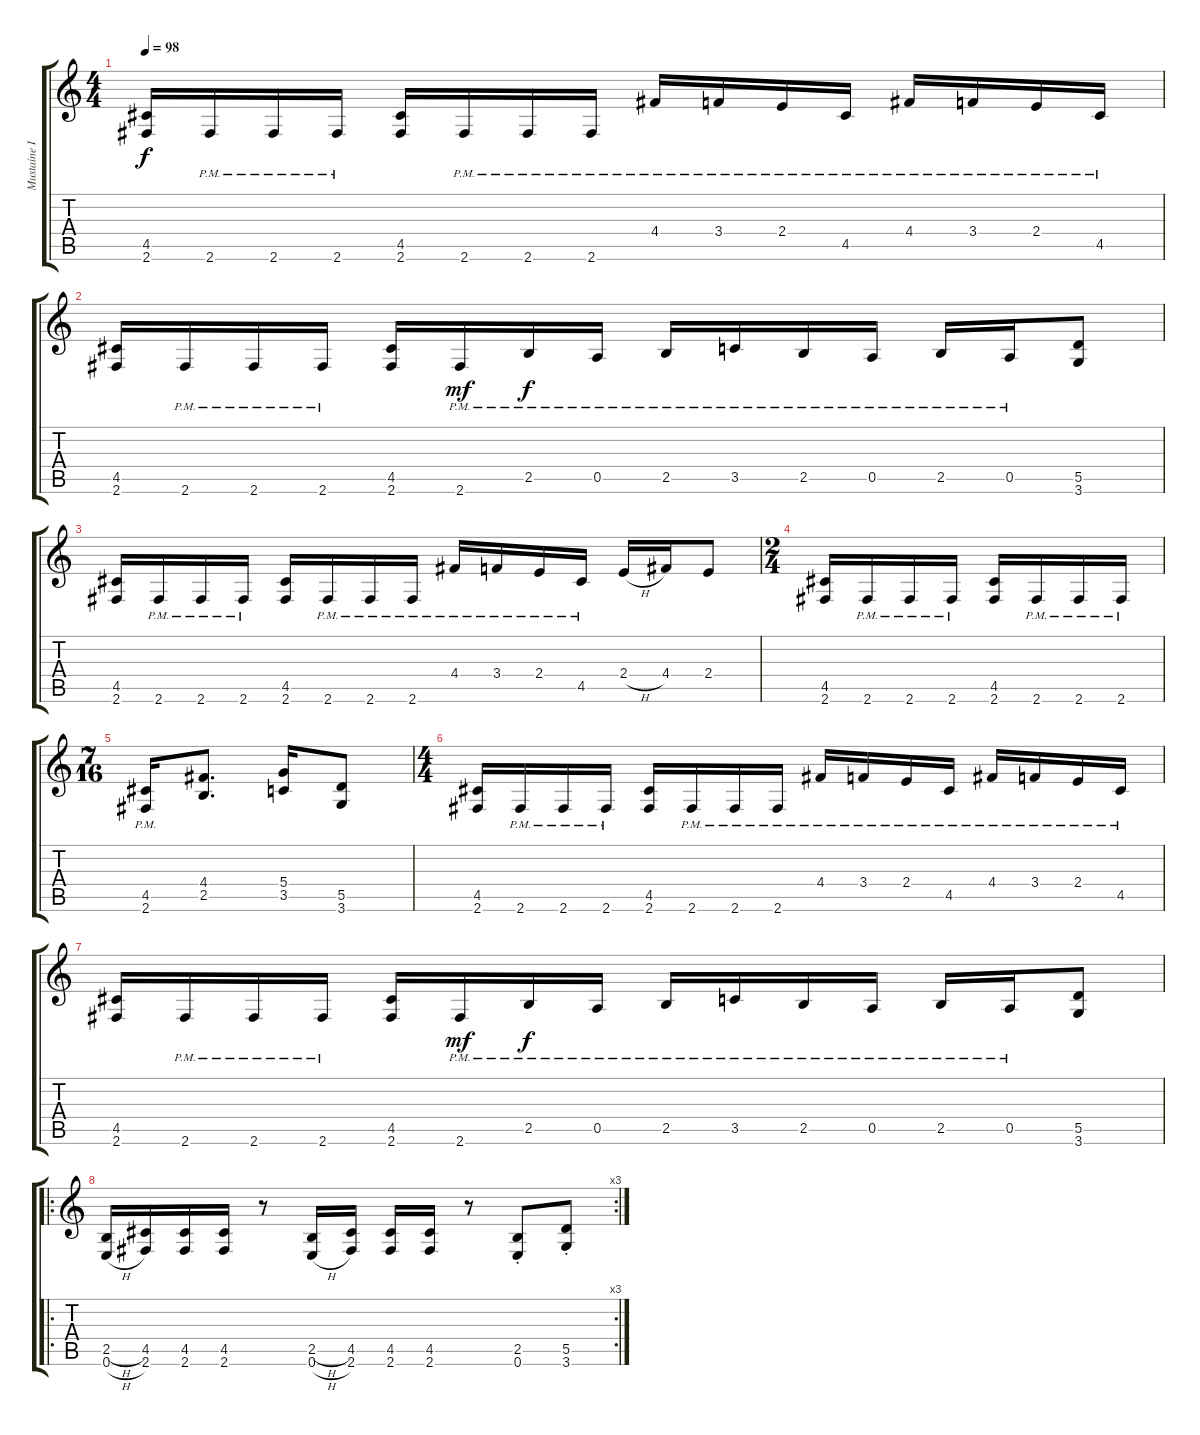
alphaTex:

\track ("Mustaine II" "Mustaine I") {instrument distortionguitar}
\staff {score tabs}
\tuning (E4 B3 G3 D3 A2 E2) {hide}
\ts (4 4)
\tempo 98
\clef g2
\ks c
(4.5 2.6).16{dy f} 2.6{pm}.16 2.6{pm}.16 2.6{pm}.16 (4.5 2.6).16 2.6{pm}.16 2.6{pm}.16 2.6{pm}.16 4.4{pm}.16 3.4{pm}.16 2.4{pm}.16 4.5{pm}.16 4.4{pm}.16 3.4{pm}.16 2.4{pm}.16 4.5{pm}.16 |
(4.5 2.6).16 2.6{pm}.16 2.6{pm}.16 2.6{pm}.16 (4.5 2.6).16 2.6{pm}.16{dy mf} 2.5{pm}.16{dy f} 0.5{pm}.16 2.5{pm}.16 3.5{pm}.16 2.5{pm}.16 0.5{pm}.16 2.5{pm}.16 0.5{pm}.16 (5.5 3.6).8 |
(4.5 2.6).16 2.6{pm}.16 2.6{pm}.16 2.6{pm}.16 (4.5 2.6).16 2.6{pm}.16 2.6{pm}.16 2.6{pm}.16 4.4{pm}.16 3.4{pm}.16 2.4{pm}.16 4.5{pm}.16 2.4{h}.16 4.4.16 2.4.8 |
\ts (2 4)
(4.5 2.6).16 2.6{pm}.16 2.6{pm}.16 2.6{pm}.16 (4.5 2.6).16 2.6{pm}.16 2.6{pm}.16 2.6{pm}.16 |
\ts (7 16)
(4.5{pm} 2.6{pm}).16 (4.4 2.5).8{d} (5.4 3.5).16 (5.5 3.6).8 |
\ts (4 4)
(4.5 2.6).16 2.6{pm}.16 2.6{pm}.16 2.6{pm}.16 (4.5 2.6).16 2.6{pm}.16 2.6{pm}.16 2.6{pm}.16 4.4{pm}.16 3.4{pm}.16 2.4{pm}.16 4.5{pm}.16 4.4{pm}.16 3.4{pm}.16 2.4{pm}.16 4.5{pm}.16 |
(4.5 2.6).16 2.6{pm}.16 2.6{pm}.16 2.6{pm}.16 (4.5 2.6).16 2.6{pm}.16{dy mf} 2.5{pm}.16{dy f} 0.5{pm}.16 2.5{pm}.16 3.5{pm}.16 2.5{pm}.16 0.5{pm}.16 2.5{pm}.16 0.5{pm}.16 (5.5 3.6).8 |
\ro
\rc 3
(2.5{h} 0.6{h}).16 (4.5 2.6).16 (4.5 2.6).16 (4.5 2.6).16 r.8 (2.5{h} 0.6{h}).16 (4.5 2.6).16 (4.5 2.6).16 (4.5 2.6).16 r.8 (2.5{st} 0.6{st}).8 (5.5{st} 3.6{st}).8
